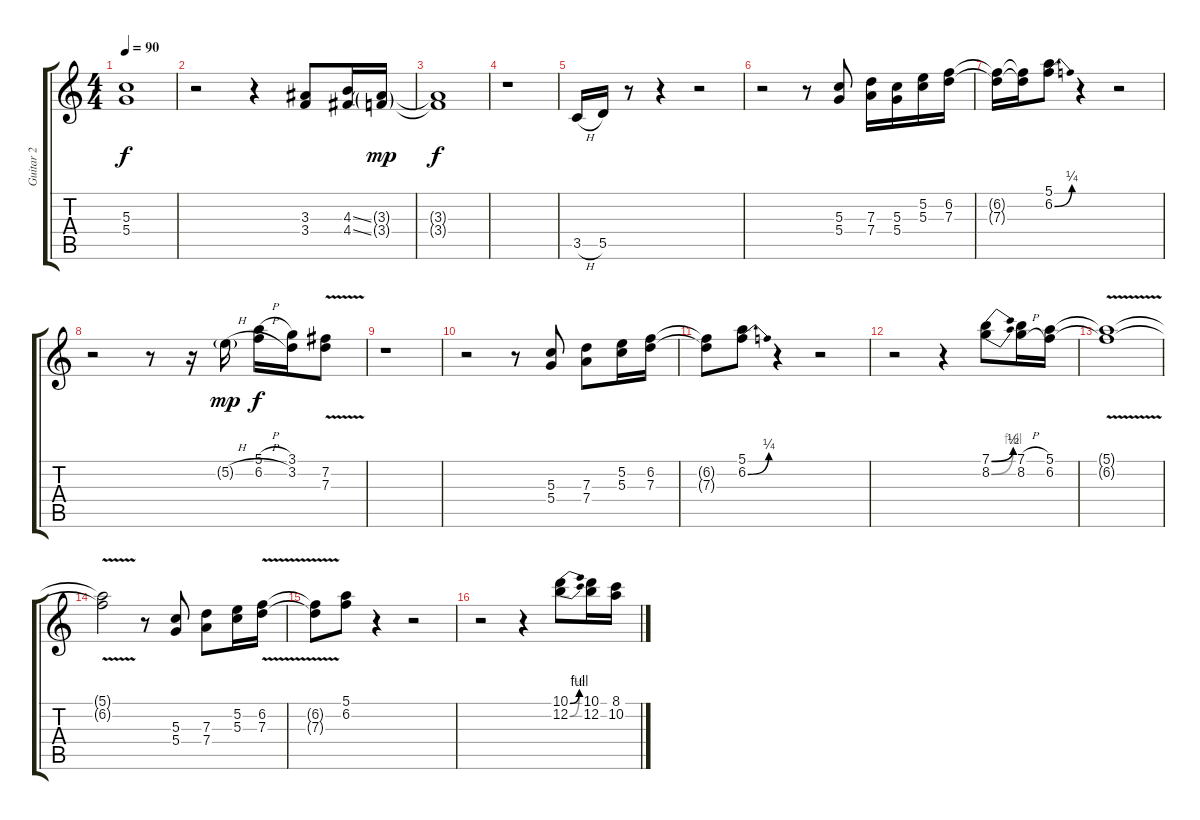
\track ("Guitar 2" "Guitar 2") {instrument electricguitarjazz}
\staff {score tabs}
\tuning (E4 B3 G3 D3 A2 E2) {hide}
\ts (4 4)
\tempo 90
\clef g2
\ks c
(5.3{t} 5.4{t}).1{dy f} |
r.2 r.4 (3.3 3.4).8 (4.3{ss} 4.4{ss}).16 (3.3{g} 3.4{g}).16{dy mp} |
(3.3{t} 3.4{t}).1{dy f} |
r.1 |
3.5{h}.16 5.5.16 r.8 r.4 r.2 |
r.2 r.8 (5.3 5.4).8{balance 8} (7.3 7.4).16 (5.3 5.4).16 (5.2 5.3).16 (6.2 7.3).16 |
(6.2{t} 7.3{t}).16 (6.2{t} 7.3{t}).16 (5.1 6.2{be (bend 0 0 60 1)}).8 r.4 r.2 |
r.2 r.8 r.16 5.2{h g}.16{dy mp} (5.1{h} 6.2{h}).16{dy f} (3.1 3.2).16 (7.2{v} 7.3{v}).8 |
r.1 |
r.2 r.8 (5.3 5.4).8 (7.3 7.4).8 (5.2 5.3).16 (6.2 7.3).16 |
(6.2{t} 7.3{t}).8 (5.1 6.2{be (bend 0 0 60 1)}).8 r.4 r.2 |
r.2 r.4 (7.1{be (bend 0 0 60 2)} 8.2{be (bend 0 0 60 4)}).8 (7.1{h} 8.2{h}).16 (5.1 6.2).16 |
(5.1{v t} 6.2{v t}).1 |
(5.1{v t} 6.2{v t}).2 r.8 (5.3 5.4).8 (7.3 7.4).8 (5.2 5.3).16 (6.2{v} 7.3{v}).16 |
(6.2{t} 7.3{t}).8 (5.1 6.2).8 r.4 r.2 |
r.2 r.4 (10.1{be (bend 0 0 60 4)} 12.2{be (bend 0 0 60 2)}).8 (10.1 12.2).16 (8.1 10.2).16
